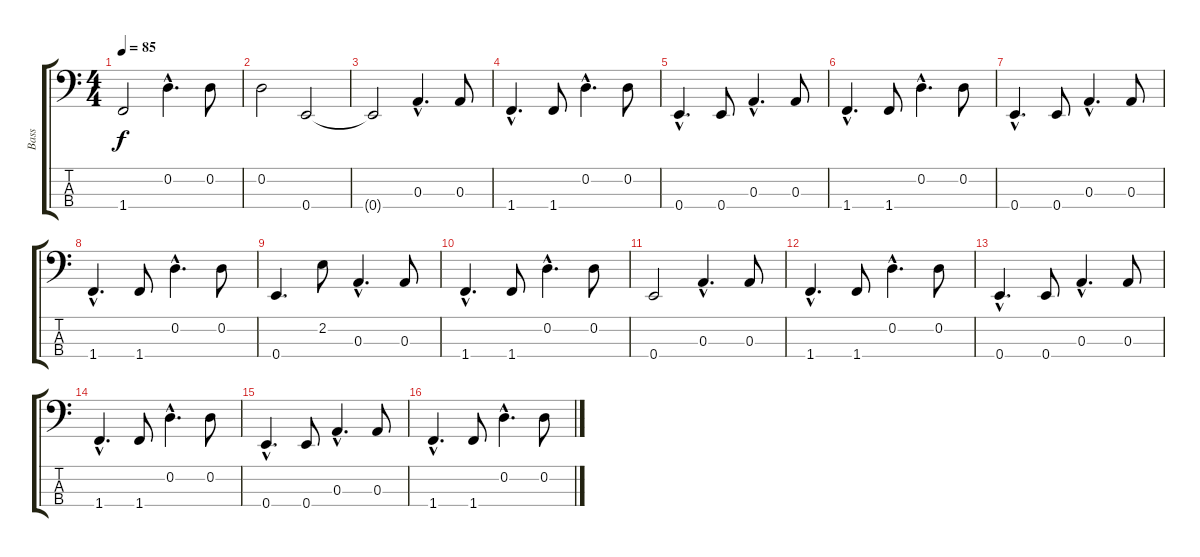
\track ("Bass" "Bass") {instrument electricbassfinger}
\staff {score tabs}
\tuning (G2 D2 A1 E1) {hide}
\ts (4 4)
\tempo 85
\clef f4
\ks c
1.4.2{dy f} 0.2{hac}.4{d} 0.2.8 |
0.2.2 0.4.2 |
0.4{t}.2 0.3{hac}.4{d} 0.3.8 |
1.4{hac}.4{d} 1.4.8 0.2{hac}.4{d} 0.2.8 |
0.4{hac}.4{d} 0.4.8 0.3{hac}.4{d} 0.3.8 |
1.4{hac}.4{d} 1.4.8 0.2{hac}.4{d} 0.2.8 |
0.4{hac}.4{d} 0.4.8 0.3{hac}.4{d} 0.3.8 |
1.4{hac}.4{d} 1.4.8 0.2{hac}.4{d} 0.2.8 |
0.4.4{d} 2.2.8 0.3{hac}.4{d} 0.3.8 |
1.4{hac}.4{d} 1.4.8 0.2{hac}.4{d} 0.2.8 |
0.4.2 0.3{hac}.4{d} 0.3.8 |
1.4{hac}.4{d} 1.4.8 0.2{hac}.4{d} 0.2.8 |
0.4{hac}.4{d} 0.4.8 0.3{hac}.4{d} 0.3.8 |
1.4{hac}.4{d} 1.4.8 0.2{hac}.4{d} 0.2.8 |
0.4{hac}.4{d} 0.4.8 0.3{hac}.4{d} 0.3.8 |
1.4{hac}.4{d} 1.4.8 0.2{hac}.4{d} 0.2.8
